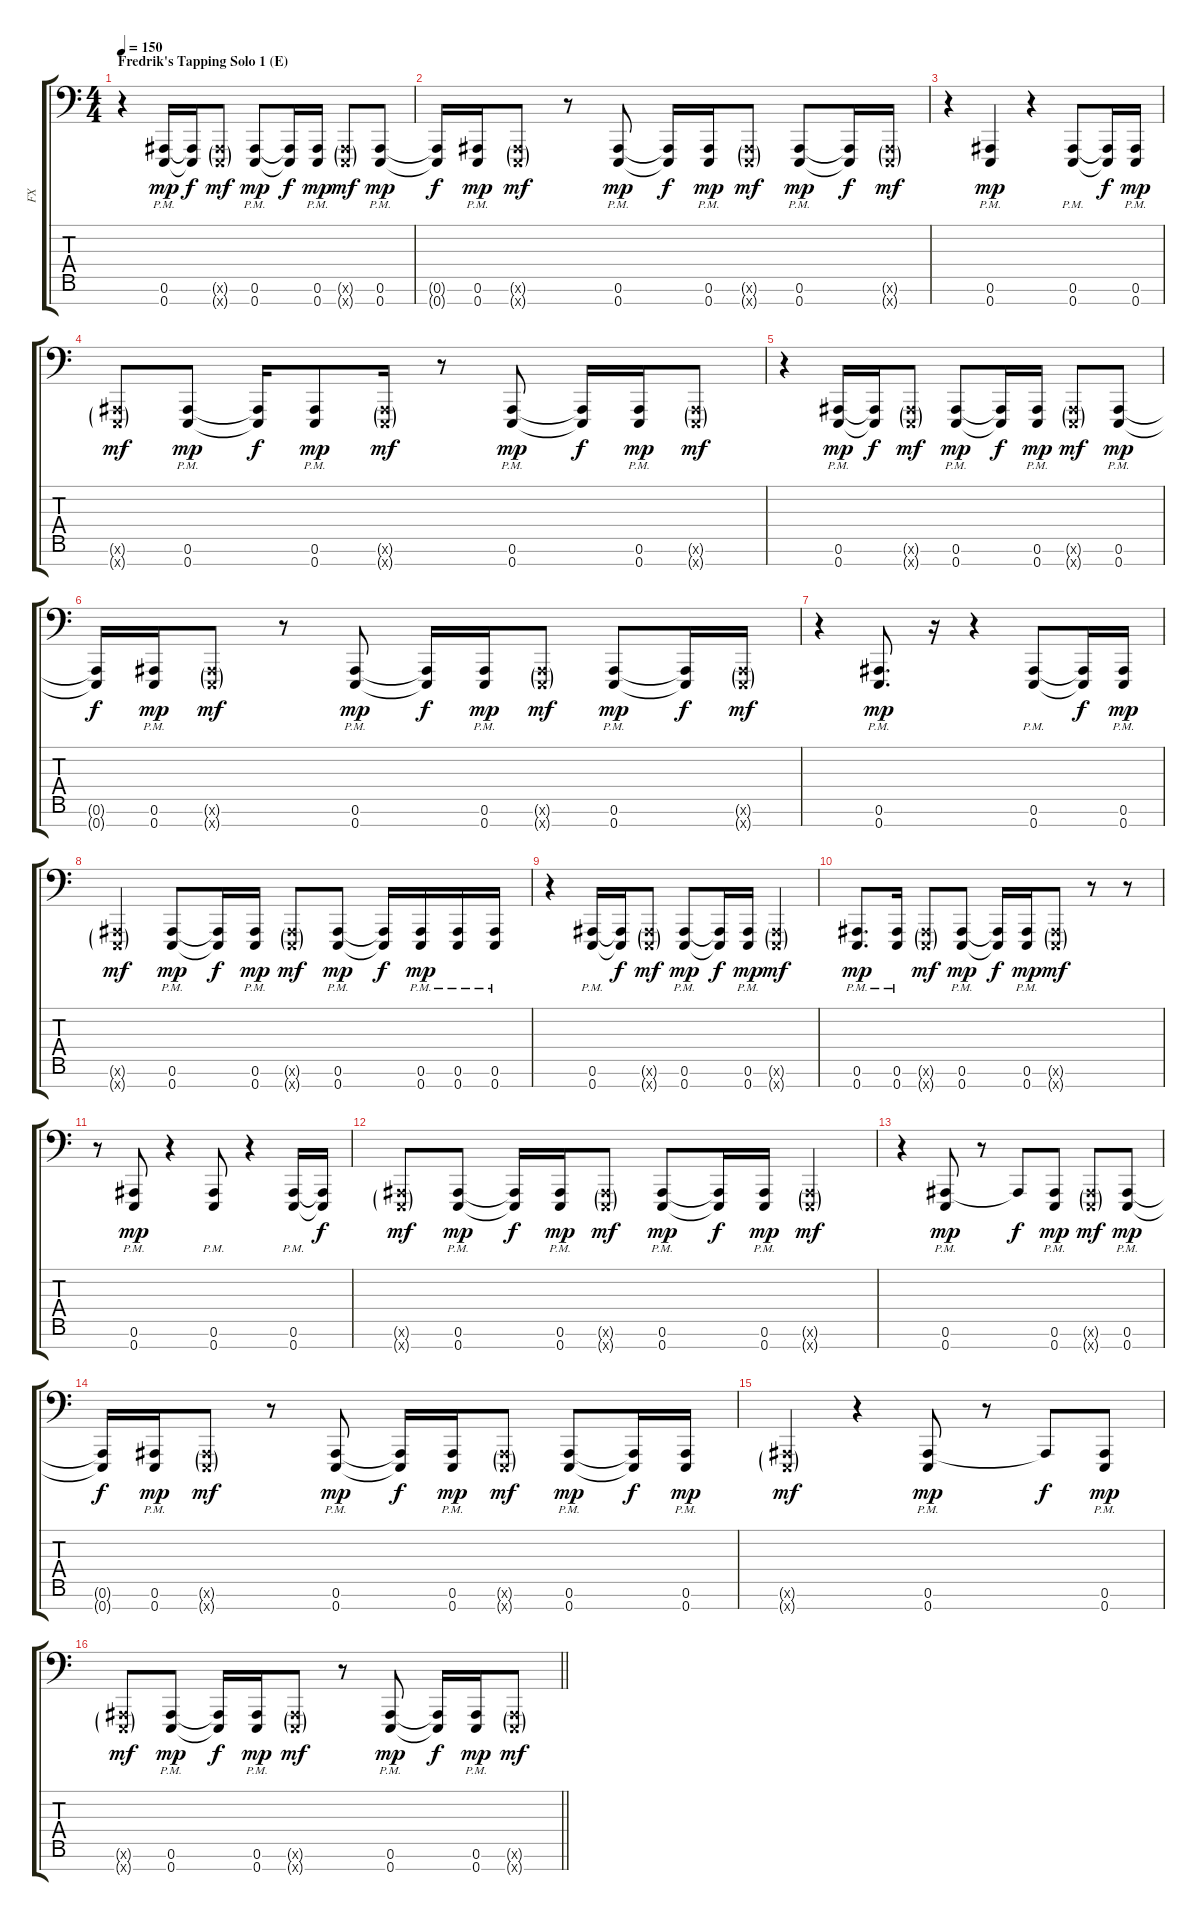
\track ("FX" "FX") {instrument pad7halo}
\staff {score tabs}
\tuning (Bb3 F3 Db3 Ab2 Eb2 Bb1 E1) {hide}
\ts (4 4)
\section ("" "Fredrik's Tapping Solo 1 (E)")
\tempo 150
\clef f4
\ks c
r.4{dy f volume 9 balance 8 instrument pad7halo} (0.6{pm} 0.7{pm}).16{dy mp} (0.6{t} 0.7{t}).16{dy f} (0.6{g x} 0.7{g x}).8{dy mf} (0.6{pm} 0.7{pm}).8{dy mp} (0.6{t} 0.7{t}).16{dy f} (0.6{pm} 0.7{pm}).16{dy mp} (0.6{g x} 0.7{g x}).8{dy mf} (0.6{pm} 0.7{pm}).8{dy mp} |
(0.6{t} 0.7{t}).16{dy f} (0.6{pm} 0.7{pm}).16{dy mp} (0.6{g x} 0.7{g x}).8{dy mf} r.8 (0.6{pm} 0.7{pm}).8{dy mp} (0.6{t} 0.7{t}).16{dy f} (0.6{pm} 0.7{pm}).16{dy mp} (0.6{g x} 0.7{g x}).8{dy mf} (0.6{pm} 0.7{pm}).8{dy mp} (0.6{t} 0.7{t}).16{dy f} (0.6{g x} 0.7{g x}).16{dy mf} |
r.4 (0.6{pm} 0.7{pm}).4{dy mp} r.4 (0.6{pm} 0.7{pm}).8 (0.6{t} 0.7{t}).16{dy f} (0.6{pm} 0.7{pm}).16{dy mp} |
(0.6{g x} 0.7{g x}).8{dy mf} (0.6{pm} 0.7{pm}).8{dy mp} (0.6{t} 0.7{t}).16{dy f} (0.6{pm} 0.7{pm}).8{dy mp} (0.6{g x} 0.7{g x}).16{dy mf} r.8 (0.6{pm} 0.7{pm}).8{dy mp} (0.6{t} 0.7{t}).16{dy f} (0.6{pm} 0.7{pm}).16{dy mp} (0.6{g x} 0.7{g x}).8{dy mf} |
r.4 (0.6{pm} 0.7{pm}).16{dy mp} (0.6{t} 0.7{t}).16{dy f} (0.6{g x} 0.7{g x}).8{dy mf} (0.6{pm} 0.7{pm}).8{dy mp} (0.6{t} 0.7{t}).16{dy f} (0.6{pm} 0.7{pm}).16{dy mp} (0.6{g x} 0.7{g x}).8{dy mf} (0.6{pm} 0.7{pm}).8{dy mp} |
(0.6{t} 0.7{t}).16{dy f} (0.6{pm} 0.7{pm}).16{dy mp} (0.6{g x} 0.7{g x}).8{dy mf} r.8 (0.6{pm} 0.7{pm}).8{dy mp} (0.6{t} 0.7{t}).16{dy f} (0.6{pm} 0.7{pm}).16{dy mp} (0.6{g x} 0.7{g x}).8{dy mf} (0.6{pm} 0.7{pm}).8{dy mp} (0.6{t} 0.7{t}).16{dy f} (0.6{g x} 0.7{g x}).16{dy mf} |
r.4 (0.6{pm} 0.7{pm}).8{d dy mp} r.16 r.4 (0.6{pm} 0.7{pm}).8 (0.6{t} 0.7{t}).16{dy f} (0.6{pm} 0.7{pm}).16{dy mp} |
(0.6{g x} 0.7{g x}).4{dy mf} (0.6{pm} 0.7{pm}).8{dy mp} (0.6{t} 0.7{t}).16{dy f} (0.6{pm} 0.7{pm}).16{dy mp} (0.6{g x} 0.7{g x}).8{dy mf} (0.6{pm} 0.7{pm}).8{dy mp} (0.6{t} 0.7{t}).16{dy f} (0.6{pm} 0.7{pm}).16{dy mp} (0.6{pm} 0.7{pm}).16 (0.6{pm} 0.7{pm}).16 |
r.4 (0.6{pm} 0.7{pm}).16 (0.6{t} 0.7{t}).16{dy f} (0.6{g x} 0.7{g x}).8{dy mf} (0.6{pm} 0.7{pm}).8{dy mp} (0.6{t} 0.7{t}).16{dy f} (0.6{pm} 0.7{pm}).16{dy mp} (0.6{g x} 0.7{g x}).4{dy mf} |
(0.6{pm} 0.7{pm}).8{d dy mp} (0.6{pm} 0.7{pm}).16 (0.6{g x} 0.7{g x}).8{dy mf} (0.6{pm} 0.7{pm}).8{dy mp} (0.6{t} 0.7{t}).16{dy f} (0.6{pm} 0.7{pm}).16{dy mp} (0.6{g x} 0.7{g x}).8{dy mf} r.8 r.8 |
r.8 (0.6{pm} 0.7{pm}).8{dy mp} r.4 (0.6{pm} 0.7{pm}).8 r.4 (0.6{pm} 0.7{pm}).16 (0.6{t} 0.7{t}).16{dy f} |
(0.6{g x} 0.7{g x}).8{dy mf} (0.6{pm} 0.7{pm}).8{dy mp} (0.6{t} 0.7{t}).16{dy f} (0.6{pm} 0.7{pm}).16{dy mp} (0.6{g x} 0.7{g x}).8{dy mf} (0.6{pm} 0.7{pm}).8{dy mp} (0.6{t} 0.7{t}).16{dy f} (0.6{pm} 0.7{pm}).16{dy mp} (0.6{g x} 0.7{g x}).4{dy mf} |
r.4 (0.6{pm} 0.7{pm}).8{dy mp} r.8 0.6{t}.8{dy f} (0.6{pm} 0.7{pm}).8{dy mp} (0.6{g x} 0.7{g x}).8{dy mf} (0.6{pm} 0.7{pm}).8{dy mp} |
(0.6{t} 0.7{t}).16{dy f} (0.6{pm} 0.7{pm}).16{dy mp} (0.6{g x} 0.7{g x}).8{dy mf} r.8 (0.6{pm} 0.7{pm}).8{dy mp} (0.6{t} 0.7{t}).16{dy f} (0.6{pm} 0.7{pm}).16{dy mp} (0.6{g x} 0.7{g x}).8{dy mf} (0.6{pm} 0.7{pm}).8{dy mp} (0.6{t} 0.7{t}).16{dy f} (0.6{pm} 0.7{pm}).16{dy mp} |
(0.6{g x} 0.7{g x}).4{dy mf} r.4 (0.6{pm} 0.7{pm}).8{dy mp} r.8 0.6{t}.8{dy f} (0.6{pm} 0.7{pm}).8{dy mp} |
\barLineRight lightlight
(0.6{g x} 0.7{g x}).8{dy mf} (0.6{pm} 0.7{pm}).8{dy mp} (0.6{t} 0.7{t}).16{dy f} (0.6{pm} 0.7{pm}).16{dy mp} (0.6{g x} 0.7{g x}).8{dy mf} r.8 (0.6{pm} 0.7{pm}).8{dy mp} (0.6{t} 0.7{t}).16{dy f} (0.6{pm} 0.7{pm}).16{dy mp} (0.6{g x} 0.7{g x}).8{dy mf}
